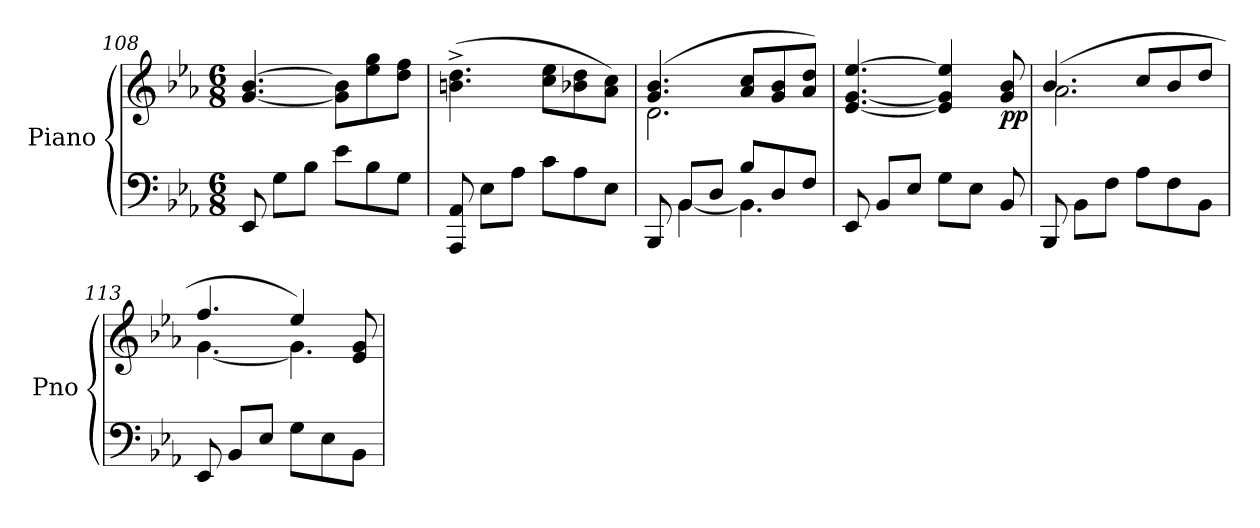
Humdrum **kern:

**kern	**kern	**dynam
*part1	*part1	*part1
*staff2	*staff1	*staff1/2
*I"Piano	*	*
*I'Pno	*	*
*clefF4	*clefG2	*
*k[b-e-a-]	*k[b-e-a-]	*
*M6/8	*M6/8	*
=108	=108	=108
8EE-/	[4.g/ [4.b-/	.
8G\L	.	.
8B-\J	.	.
8e-\L	8g\] 8b-\]L	.
8B-\	8ee-\ 8gg\	.
8G\J	8dd\ 8ff\J	.
=109	=109	=109
8AAA-/ 8AA-/	(4.bn\^ 4.dd\^	.
8E-\L	.	.
8A-\J	.	.
8c\L	8cc\ 8ee-\L	.
8A-\	8b-X\ 8dd\	.
8E-\J	8a-\ 8cc\J)	.
=110	=110	=110
*^	*^	*
8BBB-/	8ryy	(4.g/ 4.b-/	2.d\	.
8BB-/L	[4BB-\	.	.	.
8D/J	.	.	.	.
8B-/L	4.BB-\]	8a-/ 8cc/L	.	.
8D/	.	8g/ 8b-/	.	.
8F/J	.	8a-/ 8dd/J)	.	.
*v	*v	*	*	*
*	*v	*v	*
!!LO:PB:g=z
=111	=111	=111
8EE-/	[4.e-/ [4.g/ [4.ee-/	.
8BB-/L	.	.
8E-/J	.	.
8G\L	4e-/] 4g/] 4ee-/]	.
8E-\J	.	.
!	!	!LO:DY:b
8BB-/	8g/ 8b-/	pp
=112	=112	=112
*	*^	*
8BBB-/	(4.b-/	2.a-\	.
8BB-\L	.	.	.
8F\J	.	.	.
8A-\L	8cc/L	.	.
8F\	8b-/	.	.
8BB-\J	8dd/J	.	.
=113	=113	=113	=113
8EE-/	4.ff/	[4.g\	.
8BB-/L	.	.	.
8E-/J	.	.	.
8G\L	4ee-/)	4.g\]	.
8E-\	.	.	.
8BB-\J	8e-/ 8g/	.	.
*	*v	*v	*
=	=	=
*-	*-	*-
